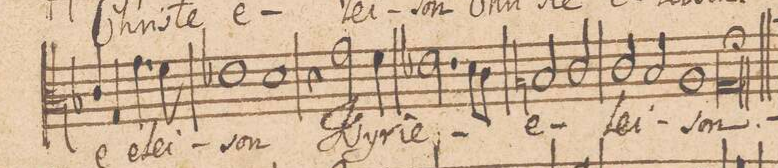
**kern	**text
*I"ALTVS.	*
*clefC3	*
*k[b-]	*
*met(C|)	*
*M2/1	*
4c/	-e
4G/	e-
4.g\	-lei-
8f\	.
=23-	=23-
1e-X	-son
1d	.
=24-	=24-
4r	.
2g\	Ky-
4f\	-ri-
2.e-X\	-e
8d\L	.
8c\J	.
=25-	=25-
2Bn/	e-
2c/	.
2c/	-lei-
2B/	.
=26-	=26-
1A	.
0Gl;	-son.
==	==
*-	*-
